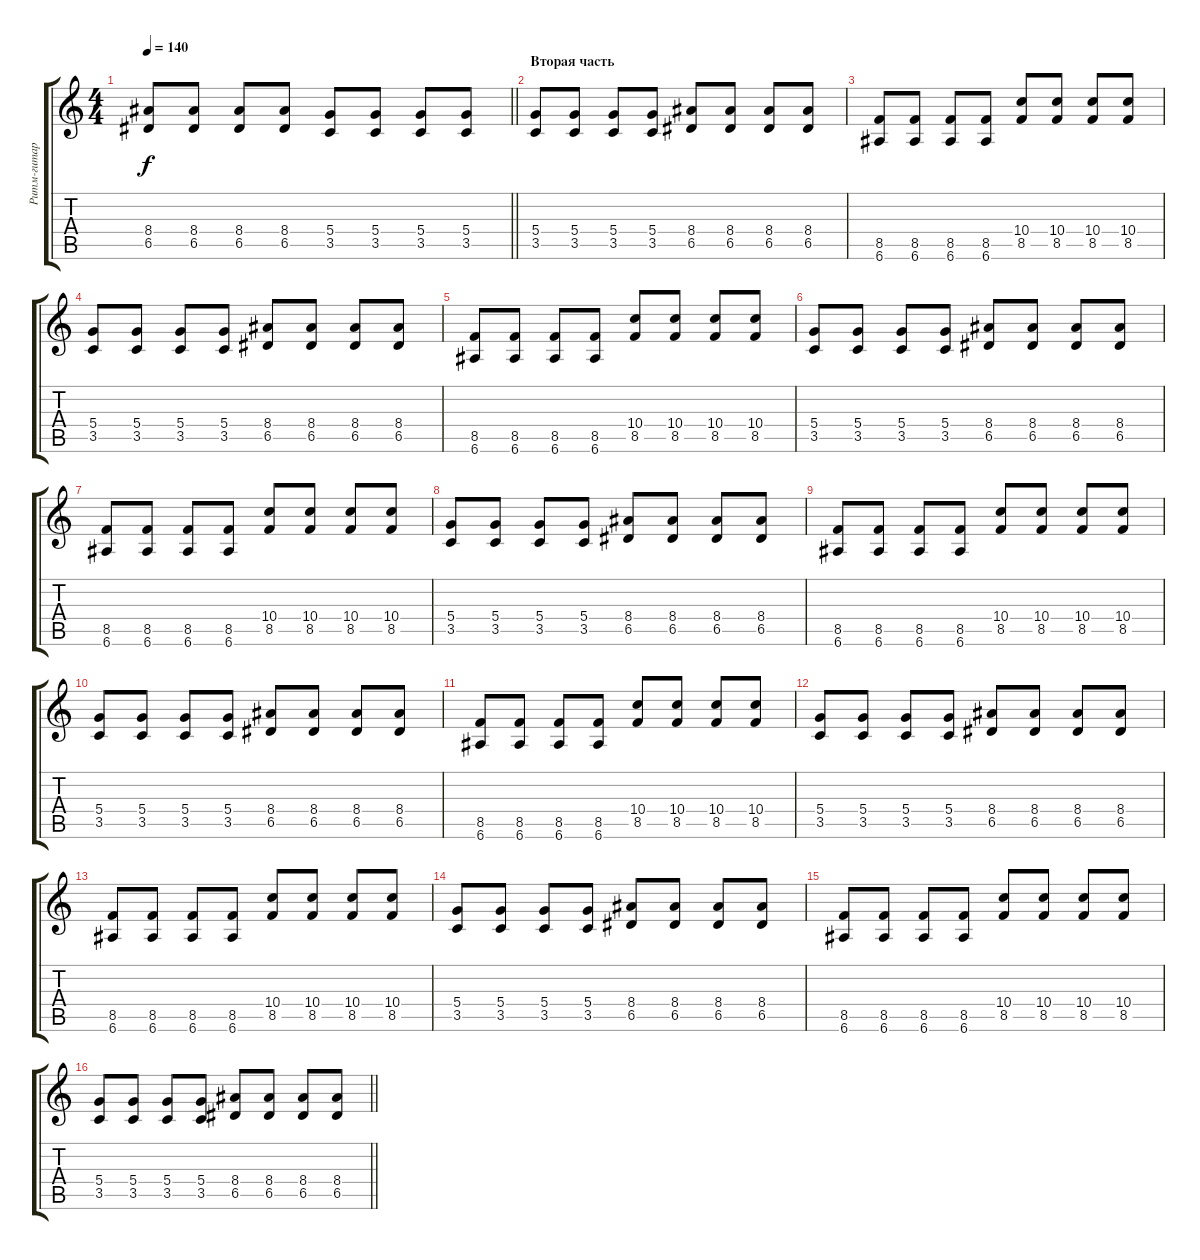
\track ("Ритм-гитара" "Ритм-гитар") {instrument distortionguitar}
\staff {score tabs}
\tuning (E4 B3 G3 D3 A2 E2) {hide}
\ts (4 4)
\tempo 140
\clef g2
\barLineRight lightlight
\ks c
(8.4 6.5).8{dy f} (8.4 6.5).8 (8.4 6.5).8 (8.4 6.5).8 (5.4 3.5).8 (5.4 3.5).8 (5.4 3.5).8 (5.4 3.5).8 |
\section ("" "Вторая часть")
(5.4 3.5).8 (5.4 3.5).8 (5.4 3.5).8 (5.4 3.5).8 (8.4 6.5).8 (8.4 6.5).8 (8.4 6.5).8 (8.4 6.5).8 |
(8.5 6.6).8 (8.5 6.6).8 (8.5 6.6).8 (8.5 6.6).8 (10.4 8.5).8 (10.4 8.5).8 (10.4 8.5).8 (10.4 8.5).8 |
(5.4 3.5).8 (5.4 3.5).8 (5.4 3.5).8 (5.4 3.5).8 (8.4 6.5).8 (8.4 6.5).8 (8.4 6.5).8 (8.4 6.5).8 |
(8.5 6.6).8 (8.5 6.6).8 (8.5 6.6).8 (8.5 6.6).8 (10.4 8.5).8 (10.4 8.5).8 (10.4 8.5).8 (10.4 8.5).8 |
(5.4 3.5).8 (5.4 3.5).8 (5.4 3.5).8 (5.4 3.5).8 (8.4 6.5).8 (8.4 6.5).8 (8.4 6.5).8 (8.4 6.5).8 |
(8.5 6.6).8 (8.5 6.6).8 (8.5 6.6).8 (8.5 6.6).8 (10.4 8.5).8 (10.4 8.5).8 (10.4 8.5).8 (10.4 8.5).8 |
(5.4 3.5).8 (5.4 3.5).8 (5.4 3.5).8 (5.4 3.5).8 (8.4 6.5).8 (8.4 6.5).8 (8.4 6.5).8 (8.4 6.5).8 |
(8.5 6.6).8 (8.5 6.6).8 (8.5 6.6).8 (8.5 6.6).8 (10.4 8.5).8 (10.4 8.5).8 (10.4 8.5).8 (10.4 8.5).8 |
(5.4 3.5).8 (5.4 3.5).8 (5.4 3.5).8 (5.4 3.5).8 (8.4 6.5).8 (8.4 6.5).8 (8.4 6.5).8 (8.4 6.5).8 |
(8.5 6.6).8 (8.5 6.6).8 (8.5 6.6).8 (8.5 6.6).8 (10.4 8.5).8 (10.4 8.5).8 (10.4 8.5).8 (10.4 8.5).8 |
(5.4 3.5).8 (5.4 3.5).8 (5.4 3.5).8 (5.4 3.5).8 (8.4 6.5).8 (8.4 6.5).8 (8.4 6.5).8 (8.4 6.5).8 |
(8.5 6.6).8 (8.5 6.6).8 (8.5 6.6).8 (8.5 6.6).8 (10.4 8.5).8 (10.4 8.5).8 (10.4 8.5).8 (10.4 8.5).8 |
(5.4 3.5).8 (5.4 3.5).8 (5.4 3.5).8 (5.4 3.5).8 (8.4 6.5).8 (8.4 6.5).8 (8.4 6.5).8 (8.4 6.5).8 |
(8.5 6.6).8 (8.5 6.6).8 (8.5 6.6).8 (8.5 6.6).8 (10.4 8.5).8 (10.4 8.5).8 (10.4 8.5).8 (10.4 8.5).8 |
\barLineRight lightlight
(5.4 3.5).8 (5.4 3.5).8 (5.4 3.5).8 (5.4 3.5).8 (8.4 6.5).8 (8.4 6.5).8 (8.4 6.5).8 (8.4 6.5).8
